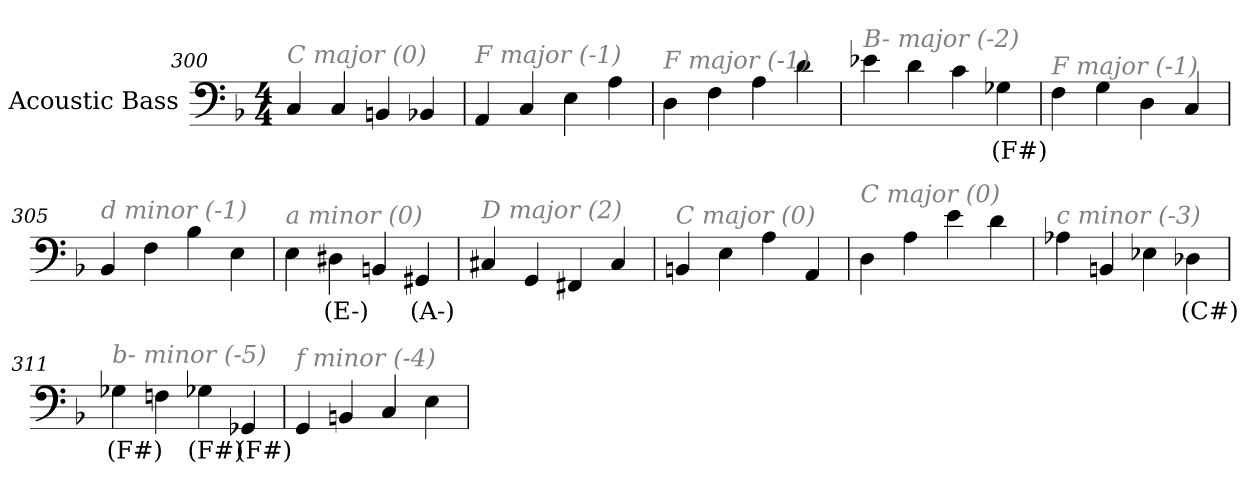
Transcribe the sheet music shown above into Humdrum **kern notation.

**kern	**text
*part1	*part1
*staff1	*staff1
*I"Acoustic Bass	*
*clefF4	*
*ITrd7c12	*
*k[b-]	*
*F:	*
*M4/4	*
=300	=300
!LO:TX:i:color=#808080:t=C major (0)	!
4CC	.
4CC	.
4BBBn	.
4BBB-X	.
=301	=301
!LO:TX:i:color=#808080:t=F major (-1)	!
4AAA	.
4CC	.
4EE	.
4AA	.
=302	=302
!LO:TX:i:color=#808080:t=F major (-1)	!
4DD	.
4FF	.
4AA	.
4D	.
=303	=303
!LO:TX:i:color=#808080:t=B- major (-2)	!
4E-X	.
4D	.
4C	.
4GG-Xi	(F#)
=304	=304
!LO:TX:i:color=#808080:t=F major (-1)	!
4FF	.
4GG	.
4DD	.
4CC	.
=305	=305
!LO:TX:i:color=#808080:t=d minor (-1)	!
4BBB-	.
4FF	.
4BB-	.
4EE	.
=306	=306
!LO:TX:i:color=#808080:t=a minor (0)	!
4EE	.
4DD#Xi	(E-)
4BBBn	.
4GGG#Xi	(A-)
=307	=307
!LO:TX:i:color=#808080:t=D major (2)	!
4CC#X	.
4GGG	.
4FFF#X	.
4CC#	.
=308	=308
!LO:TX:i:color=#808080:t=C major (0)	!
4BBBn	.
4EE	.
4AA	.
4AAA	.
=309	=309
!LO:TX:i:color=#808080:t=C major (0)	!
4DD	.
4AA	.
4E	.
4D	.
=310	=310
!LO:TX:i:color=#808080:t=c minor (-3)	!
4AA-X	.
4BBBn	.
4EE-X	.
4DD-Xi	(C#)
=311	=311
!LO:TX:i:color=#808080:t=b- minor (-5)	!
4GG-Xi	(F#)
4FFn	.
4GG-Xi	(F#)
4GGG-Xi	(F#)
=312	=312
!LO:TX:i:color=#808080:t=f minor (-4)	!
4GGG	.
4BBBn	.
4CC	.
4EE	.
=	=
*-	*-
